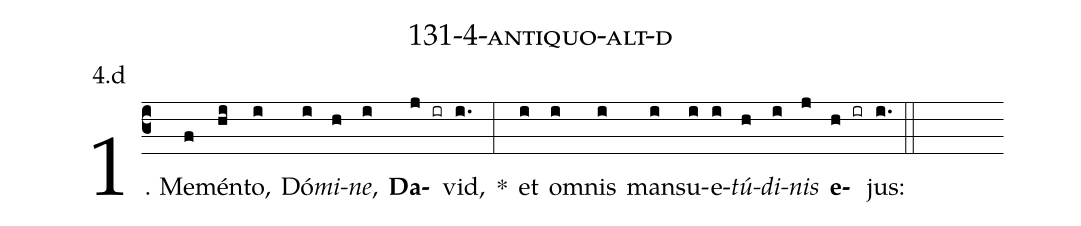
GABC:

name: 131-4-antiquo-alt-d;
annotation: 4.d;
%%
(c3)1. Me(f)mén(hi)to,(i) Dó(i)<i>mi</i>(h)<i>ne</i>,(i) <b>Da</b>(j ir)vid,(i.) *(:) et(i) om(i)nis(i) man(i)su(i)e(i)<i>tú</i>(h)<i>di</i>(i)<i>nis</i>(j) <b>e</b>(h ir)jus:(i.) (::)
